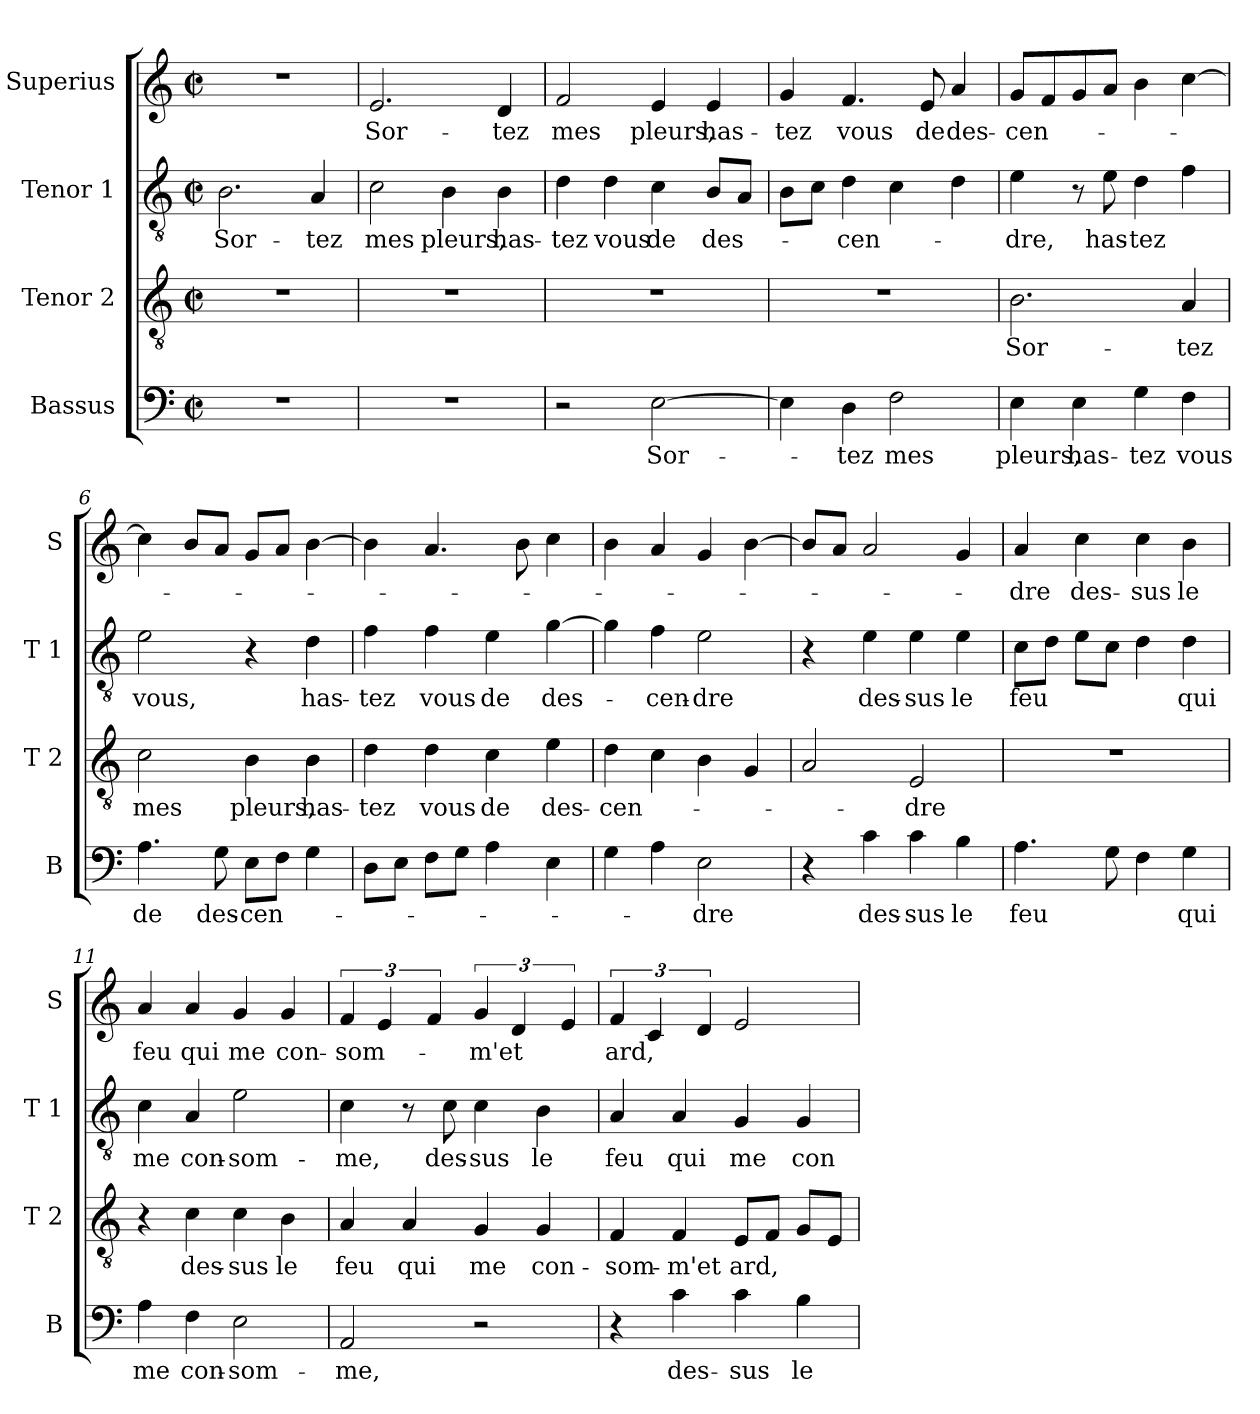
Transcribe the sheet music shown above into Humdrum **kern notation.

**kern	**text	**kern	**text	**kern	**text	**kern	**text
*part4	*part4	*part3	*part3	*part2	*part2	*part1	*part1
*staff4	*staff4	*staff3	*staff3	*staff2	*staff2	*staff1	*staff1
*I"Bassus	*	*I"Tenor 2	*	*I"Tenor 1	*	*I"Superius	*
*I'B	*	*I'T 2	*	*I'T 1	*	*I'S	*
*clefF4	*	*clefGv2	*	*clefGv2	*	*clefG2	*
*k[]	*	*k[]	*	*k[]	*	*k[]	*
*C:	*	*C:	*	*C:	*	*C:	*
*M2/2	*	*M2/2	*	*M2/2	*	*M2/2	*
*met(c|)	*	*met(c|)	*	*met(c|)	*	*met(c|)	*
=1	=1	=1	=1	=1	=1	=1	=1
1r	.	1r	.	2.B\	Sor-	1r	.
.	.	.	.	4A/	-tez	.	.
=2	=2	=2	=2	=2	=2	=2	=2
1r	.	1r	.	2c\	mes	2.e/	Sor-
.	.	.	.	4B\	pleurs,	.	.
.	.	.	.	4B\	has-	4d/	-tez
=3	=3	=3	=3	=3	=3	=3	=3
2r	.	1r	.	4d\	-tez	2f/	mes
.	.	.	.	4d\	vous	.	.
[2E\	Sor-	.	.	4c\	de	4e/	pleurs,
.	.	.	.	8B/L	des-	4e/	has-
.	.	.	.	8A/J	.	.	.
=4	=4	=4	=4	=4	=4	=4	=4
4E\]	.	1r	.	8B\L	.	4g/	-tez
.	.	.	.	8c\J	.	.	.
4D\	-tez	.	.	4d\	-cen-	4.f/	vous
2F\	mes	.	.	4c\	.	.	.
.	.	.	.	.	.	8e/	de
.	.	.	.	4d\	.	4a/	des-
=5	=5	=5	=5	=5	=5	=5	=5
4E\	pleurs,	2.B\	Sor-	4e\	-dre,	8g/L	-cen-
.	.	.	.	.	.	8f/	.
4E\	has-	.	.	8r	.	8g/	.
.	.	.	.	8e\	has-	8a/J	.
4G\	-tez	.	.	4d\	-tez	4b\	.
4F\	vous	4A/	-tez	4f\	.	[4cc\	.
!!LO:LB:g=z
=6	=6	=6	=6	=6	=6	=6	=6
4.A\	de	2c\	mes	2e\	vous,	4cc\]	.
.	.	.	.	.	.	8b/L	.
8G\	des-	.	.	.	.	8a/J	.
8E\L	-cen-	4B\	pleurs,	4r	.	8g/L	.
8F\J	.	.	.	.	.	8a/J	.
4G\	.	4B\	has-	4d\	has-	[4b\	.
=7	=7	=7	=7	=7	=7	=7	=7
8D\L	.	4d\	-tez	4f\	-tez	4b\]	.
8E\J	.	.	.	.	.	.	.
8F\L	.	4d\	vous	4f\	vous	4.a/	.
8G\J	.	.	.	.	.	.	.
4A\	.	4c\	de	4e\	de	.	.
.	.	.	.	.	.	8b\	.
4E\	.	4e\	des-	[4g\	des-	4cc\	.
=8	=8	=8	=8	=8	=8	=8	=8
4G\	.	4d\	-cen-	4g\]	.	4b\	.
4A\	.	4c\	.	4f\	-cen-	4a/	.
2E\	-dre	4B\	.	2e\	-dre	4g/	.
.	.	4G/	.	.	.	[4b\	.
=9	=9	=9	=9	=9	=9	=9	=9
4r	.	2A/	.	4r	.	8b/L]	.
.	.	.	.	.	.	8a/J	.
4c\	des-	.	.	4e\	des-	2a/	.
4c\	-sus	2E/	-dre	4e\	-sus	.	.
4B\	le	.	.	4e\	le	4g/	.
=10	=10	=10	=10	=10	=10	=10	=10
4.A\	feu	1r	.	8c\L	feu	4a/	-dre
.	.	.	.	8d\J	.	.	.
.	.	.	.	8e\L	.	4cc\	des-
8G\	.	.	.	8c\J	.	.	.
4F\	.	.	.	4d\	.	4cc\	-sus
4G\	qui	.	.	4d\	qui	4b\	le
!!LO:LB:g=z
=11	=11	=11	=11	=11	=11	=11	=11
4A\	me	4r	.	4c\	me	4a/	feu
4F\	con-	4c\	des-	4A/	con-	4a/	qui
2E\	-som-	4c\	-sus	2e\	-som-	4g/	me
.	.	4B\	le	.	.	4g/	con-
=12	=12	=12	=12	=12	=12	=12	=12
2AA/	-me,	4A/	feu	4c\	-me,	6f/	-som-
.	.	.	.	.	.	6e/	.
.	.	4A/	qui	8r	.	.	.
.	.	.	.	.	.	6f/	.
.	.	.	.	8c\	des-	.	.
2r	.	4G/	me	4c\	-sus	6g/	-m'et
.	.	.	.	.	.	6d/	.
.	.	4G/	con-	4B\	le	.	.
.	.	.	.	.	.	6e/	.
=13	=13	=13	=13	=13	=13	=13	=13
4r	.	4F/	-som-	4A/	feu	6f/	ard,
.	.	.	.	.	.	6c/	.
4c\	des-	4F/	-m'et	4A/	qui	.	.
.	.	.	.	.	.	6d/	.
4c\	-sus	8E/L	ard,	4G/	me	2e/	.
.	.	8F/J	.	.	.	.	.
4B\	le	8G/L	.	4G/	con-	.	.
.	.	8E/J	.	.	.	.	.
=	=	=	=	=	=	=	=
*-	*-	*-	*-	*-	*-	*-	*-
